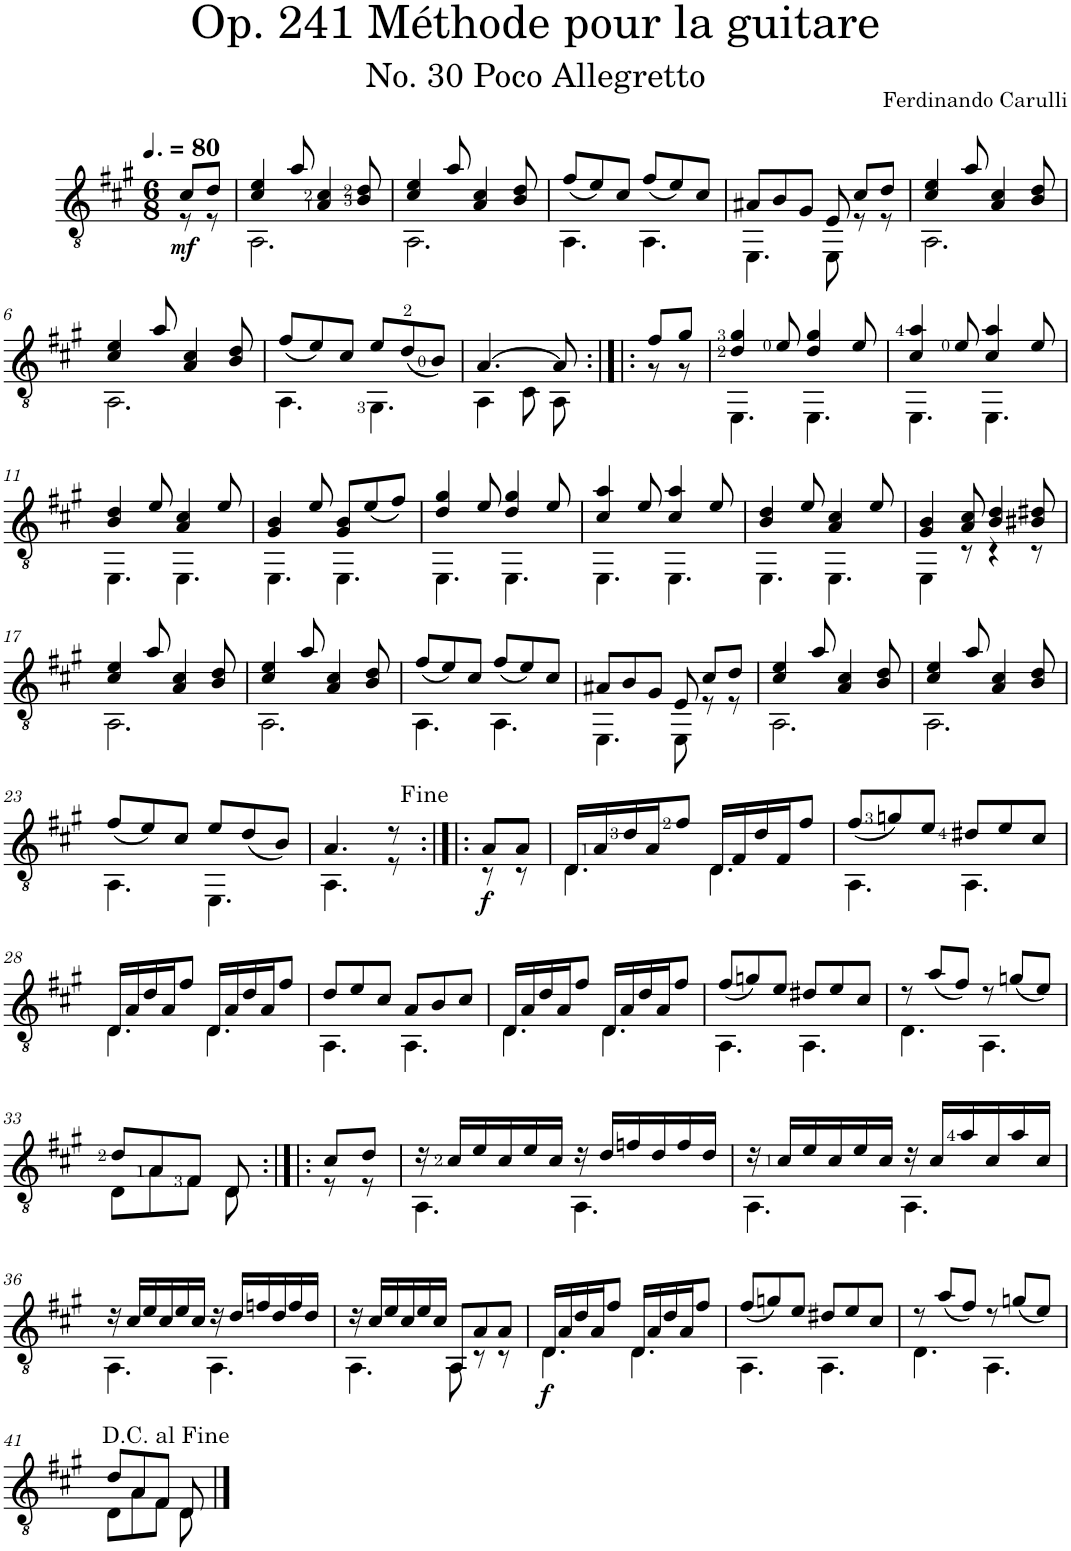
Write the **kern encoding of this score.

**kern	**dynam
*part1	*part1
*staff1	*staff1
*I"Classical Guitar	*
*clefGv2	*
*k[f#c#g#]	*
*A:	*
*M6/8	*
*MM120	*
=	=
*^	*
!	!	!LO:DY:b
8c#/L	8r	mf
8d/J	8r	.
=1	=1	=1
4c#/ 4e/	2.AA\	.
8a/	.	.
4A/ 4c#/	.	.
8B/ 8d/	.	.
=2	=2	=2
4c#/ 4e/	2.AA\	.
8a/	.	.
4A/ 4c#/	.	.
8B/ 8d/	.	.
=3	=3	=3
(<8f#/L	4.AA\	.
8e/)	.	.
8c#/J	.	.
(<8f#/L	4.AA\	.
8e/)	.	.
8c#/J	.	.
=4	=4	=4
8A#X/L	4.EE\	.
8B/	.	.
8G#/J	.	.
8E/	8EE\	.
8c#/L	8r	.
8d/J	8r	.
=5	=5	=5
4c#/ 4e/	2.AA\	.
8a/	.	.
4A/ 4c#/	.	.
8B/ 8d/	.	.
!!LO:LB:g=z	!!
=6	=6	=6
4c#/ 4e/	2.AA\	.
8a/	.	.
4A/ 4c#/	.	.
8B/ 8d/	.	.
=7	=7	=7
(<8f#/L	4.AA\	.
8e/)	.	.
8c#/J	.	.
8e/L	4.GG#\	.
(<8d/	.	.
8B/J)	.	.
=8	=8	=8
[4.A/	4AA\	.
.	8C#\	.
8A/]	8AA\	.
=8X1:|!|:	=8X1:|!|:	=8X1:|!|:
8f#/L	8r	.
8g#/J	8r	.
=9	=9	=9
4d/ 4g#/	4.EE\	.
8e/	.	.
4d/ 4g#/	4.EE\	.
8e/	.	.
=10	=10	=10
4c#/ 4a/	4.EE\	.
8e/	.	.
4c#/ 4a/	4.EE\	.
8e/	.	.
!!LO:LB:g=z	!!
=11	=11	=11
4B/ 4d/	4.EE\	.
8e/	.	.
4A/ 4c#/	4.EE\	.
8e/	.	.
=12	=12	=12
4G#/ 4B/	4.EE\	.
8e/	.	.
8G#/ 8B/L	4.EE\	.
(<8e/	.	.
8f#/J)	.	.
=13	=13	=13
4d/ 4g#/	4.EE\	.
8e/	.	.
4d/ 4g#/	4.EE\	.
8e/	.	.
=14	=14	=14
4c#/ 4a/	4.EE\	.
8e/	.	.
4c#/ 4a/	4.EE\	.
8e/	.	.
=15	=15	=15
4B/ 4d/	4.EE\	.
8e/	.	.
4A/ 4c#/	4.EE\	.
8e/	.	.
=16	=16	=16
4G#/ 4B/	4EE\	.
8A/ 8c#/	8r	.
4B/ 4d/	4r	.
8B#X/ 8d#X/	8r	.
!!LO:LB:g=z	!!
=17	=17	=17
4c#/ 4e/	2.AA\	.
8a/	.	.
4A/ 4c#/	.	.
8B/ 8d/	.	.
=18	=18	=18
4c#/ 4e/	2.AA\	.
8a/	.	.
4A/ 4c#/	.	.
8B/ 8d/	.	.
=19	=19	=19
(<8f#/L	4.AA\	.
8e/)	.	.
8c#/J	.	.
(<8f#/L	4.AA\	.
8e/)	.	.
8c#/J	.	.
=20	=20	=20
8A#X/L	4.EE\	.
8B/	.	.
8G#/J	.	.
8E/	8EE\	.
8c#/L	8r	.
8d/J	8r	.
=21	=21	=21
4c#/ 4e/	2.AA\	.
8a/	.	.
4A/ 4c#/	.	.
8B/ 8d/	.	.
=22	=22	=22
4c#/ 4e/	2.AA\	.
8a/	.	.
4A/ 4c#/	.	.
8B/ 8d/	.	.
!!LO:LB:g=z	!!
=23	=23	=23
(<8f#/L	4.AA\	.
8e/)	.	.
8c#/J	.	.
8e/L	4.EE\	.
(<8d/	.	.
8B/J)	.	.
=24	=24	=24
4.A/	4.AA\	.
8r	8r	.
=25:|!|:	=25:|!|:	=25:|!|:
!	!	!LO:DY:b
8A/L	8r	f
8A/J	8r	.
=26	=26	=26
16D/LL	4.D\	.
16A/	.	.
16d/	.	.
16A/J	.	.
8f#/J	.	.
16D/LL	4.D\	.
16F#/	.	.
16d/	.	.
16F#/J	.	.
8f#/J	.	.
=27	=27	=27
(<8f#/L	4.AA\	.
8gn/)	.	.
8e/J	.	.
8d#X/L	4.AA\	.
8e/	.	.
8c#/J	.	.
!!LO:LB:g=z	!!
=28	=28	=28
16D/LL	4.D\	.
16A/	.	.
16d/	.	.
16A/J	.	.
8f#/J	.	.
16D/LL	4.D\	.
16A/	.	.
16d/	.	.
16A/J	.	.
8f#/J	.	.
=29	=29	=29
8d/L	4.AA\	.
8e/	.	.
8c#/J	.	.
8A/L	4.AA\	.
8B/	.	.
8c#/J	.	.
=30	=30	=30
16D/LL	4.D\	.
16A/	.	.
16d/	.	.
16A/J	.	.
8f#/J	.	.
16D/LL	4.D\	.
16A/	.	.
16d/	.	.
16A/J	.	.
8f#/J	.	.
=31	=31	=31
(<8f#/L	4.AA\	.
8gn/)	.	.
8e/J	.	.
8d#X/L	4.AA\	.
8e/	.	.
8c#/J	.	.
=32	=32	=32
8r	4.D\	.
(<8a/L	.	.
8f#/J)	.	.
8r	4.AA\	.
(<8gn/L	.	.
8e/J)	.	.
!!LO:LB:g=z	!!
=33	=33	=33
8d/L	8D\L	.
8A/	8A\	.
8F#/J	8F#\J	.
8D/	8D\	.
=33X2:|!|:	=33X2:|!|:	=33X2:|!|:
8c#/L	8r	.
8d/J	8r	.
=34	=34	=34
16r	4.AA\	.
16c#/LL	.	.
16e/	.	.
16c#/	.	.
16e/	.	.
16c#/JJ	.	.
16r	4.AA\	.
16d/LL	.	.
16fn/	.	.
16d/	.	.
16f/	.	.
16d/JJ	.	.
=35	=35	=35
16r	4.AA\	.
16c#/LL	.	.
16e/	.	.
16c#/	.	.
16e/	.	.
16c#/JJ	.	.
16r	4.AA\	.
16c#/LL	.	.
16a/	.	.
16c#/	.	.
16a/	.	.
16c#/JJ	.	.
!!LO:LB:g=z	!!
=36	=36	=36
16r	4.AA\	.
16c#/LL	.	.
16e/	.	.
16c#/	.	.
16e/	.	.
16c#/JJ	.	.
16r	4.AA\	.
16d/LL	.	.
16fn/	.	.
16d/	.	.
16f/	.	.
16d/JJ	.	.
=37	=37	=37
16r	4.AA\	.
16c#/LL	.	.
16e/	.	.
16c#/	.	.
16e/	.	.
16c#/JJ	.	.
8AA/L	8AA\	.
8A/	8r	.
8A/J	8r	.
=38	=38	=38
!	!	!LO:DY:b
16D/LL	4.D\	f
16A/	.	.
16d/	.	.
16A/J	.	.
8f#/J	.	.
16D/LL	4.D\	.
16A/	.	.
16d/	.	.
16A/J	.	.
8f#/J	.	.
=39	=39	=39
(<8f#/L	4.AA\	.
8gn/)	.	.
8e/J	.	.
8d#X/L	4.AA\	.
8e/	.	.
8c#/J	.	.
=40	=40	=40
8r	4.D\	.
(<8a/L	.	.
8f#/J)	.	.
8r	4.AA\	.
(<8gn/L	.	.
8e/J)	.	.
!!LO:LB:g=z	!!
=41	=41	=41
8d/L	8D\L	.
8A/	8A\	.
8F#/J	8F#\J	.
8D/	8D\	.
*v	*v	*
==	==
*-	*-
